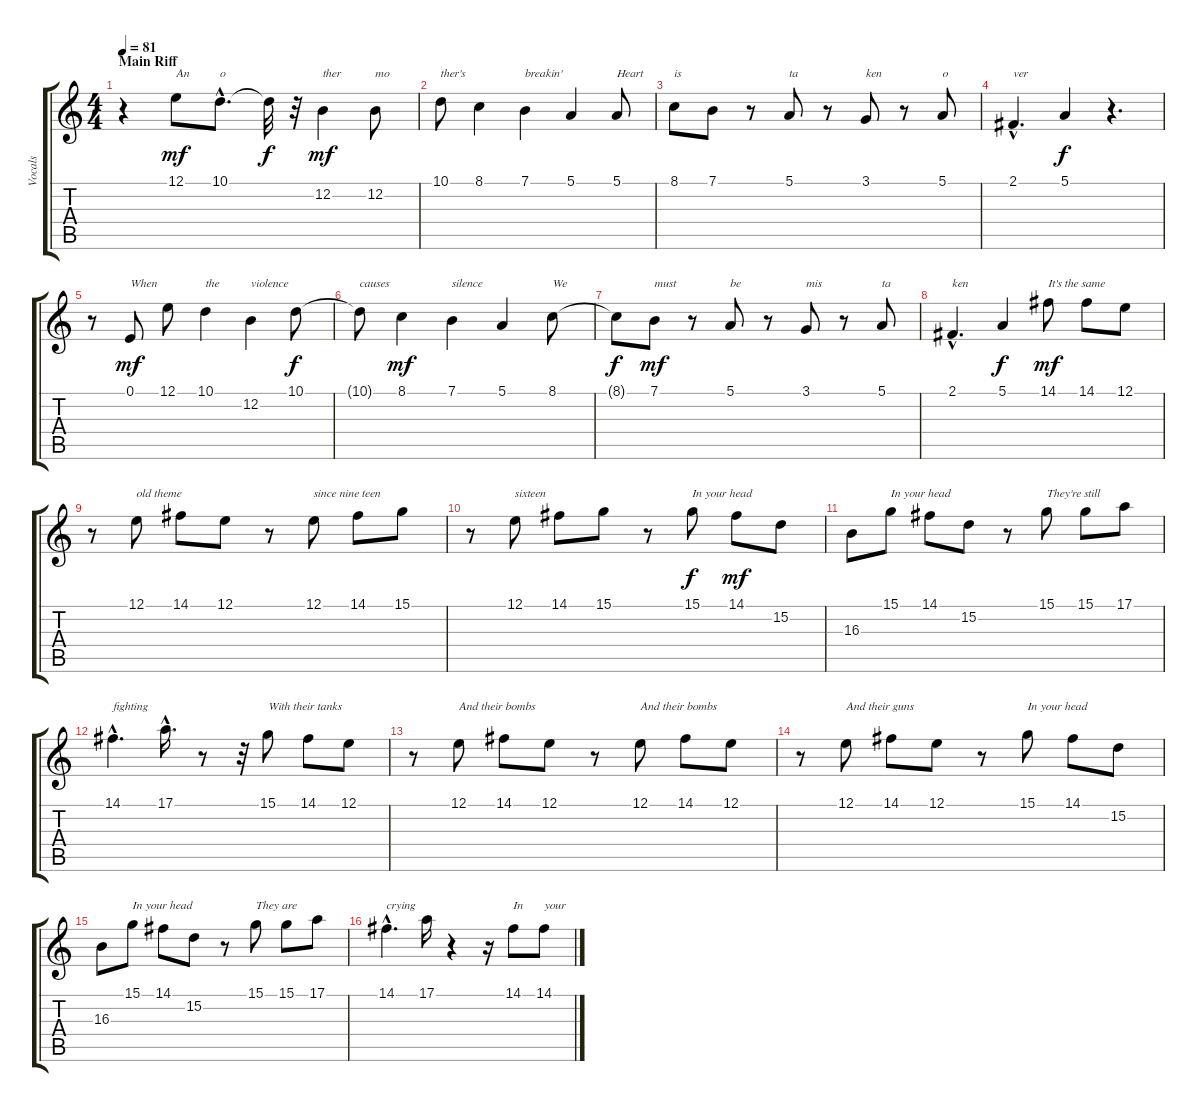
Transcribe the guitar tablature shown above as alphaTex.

\track ("Vocals" "Vocals") {instrument flute}
\staff {score tabs}
\tuning (E4 B3 G3 D3 A2 E2) {hide}
\ts (4 4)
\section ("" "Main Riff")
\tempo 81
\clef g2
\ks c
r.4{dy mf volume 15} 12.1.8{txt "An"} 10.1{hac}.8{d txt "o"} 10.1{t}.32{dy f} r.32 12.2.4{txt "ther" dy mf} 12.2.8{txt "mo"} |
10.1.8{txt "ther's"} 8.1.4 7.1.4{txt "breakin'"} 5.1.4 5.1.8{txt "Heart"} |
8.1.8{txt "is"} 7.1.8 r.8 5.1.8{txt "ta"} r.8 3.1.8{txt "ken"} r.8 5.1.8{txt "o"} |
2.1{hac}.4{d txt "ver"} 5.1.4{dy f} r.4{d} |
r.8 0.1.8{txt "When" dy mf} 12.1.8 10.1.4{txt "the"} 12.2.4{txt "violence"} 10.1.8{dy f} |
10.1{t}.8{txt "causes"} 8.1.4{dy mf} 7.1.4{txt "silence"} 5.1.4 8.1.8{txt "We"} |
8.1{t}.8{dy f} 7.1.8{txt "must" dy mf} r.8 5.1.8{txt "be"} r.8 3.1.8{txt "mis"} r.8 5.1.8{txt "ta"} |
2.1{hac}.4{d txt "ken"} 5.1.4{dy f} 14.1.8{txt "It's the same" dy mf} 14.1.8 12.1.8 |
r.8 12.1.8{txt "old theme"} 14.1.8 12.1.8 r.8 12.1.8{txt "since nine teen"} 14.1.8 15.1.8 |
r.8 12.1.8{txt "sixteen"} 14.1.8 15.1.8 r.8 15.1.8{txt "In your head" dy f} 14.1.8{dy mf} 15.2.8 |
16.3.8 15.1.8{txt "In your head"} 14.1.8 15.2.8 r.8 15.1.8{txt "They're still"} 15.1.8 17.1.8 |
14.1{hac}.4{d txt "fighting"} 17.1{hac}.16{d} r.8 r.32 15.1.8{txt "With their tanks"} 14.1.8 12.1.8 |
r.8 12.1.8{txt "And their bombs"} 14.1.8 12.1.8 r.8 12.1.8{txt "And their bombs"} 14.1.8 12.1.8 |
r.8 12.1.8{txt "And their guns"} 14.1.8 12.1.8 r.8 15.1.8{txt "In your head"} 14.1.8 15.2.8 |
16.3.8 15.1.8{txt "In your head"} 14.1.8 15.2.8 r.8 15.1.8{txt "They are"} 15.1.8 17.1.8 |
14.1{hac}.4{d txt "crying"} 17.1.16 r.4 r.16 14.1.8{txt "In" volume 16} 14.1.8{txt "your"}
